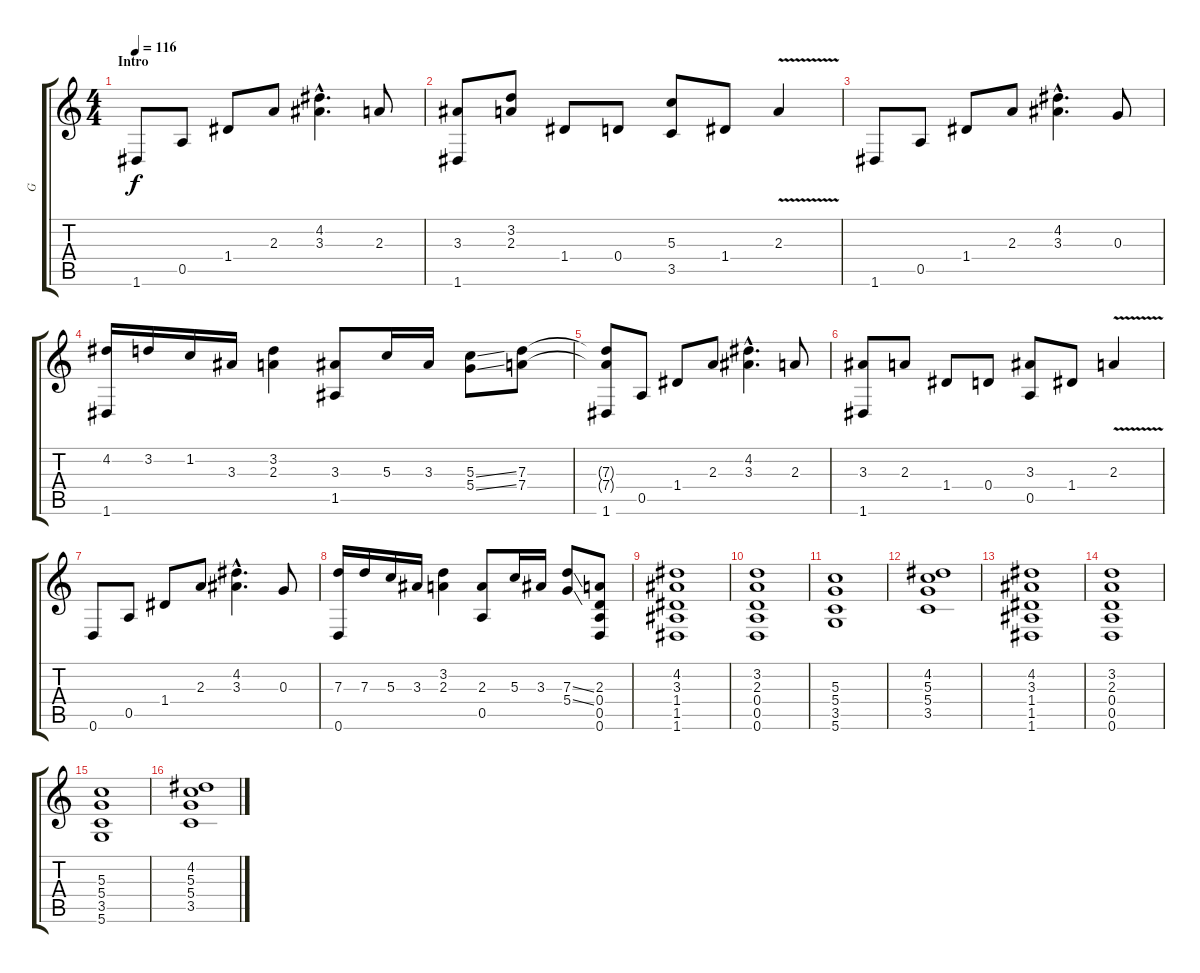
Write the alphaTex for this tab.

\track ("G" "G") {instrument distortionguitar}
\staff {score tabs}
\tuning (E4 B3 G3 D3 A2 D2) {hide}
\ts (4 4)
\section ("" "Intro")
\tempo 116
\clef g2
\ks c
1.6.8{dy f instrument electricguitarclean} 0.5.8 1.4.8 2.3.8 (4.2{hac} 3.3{hac}).4{d} 2.3.8 |
(3.3 1.6).8 (3.2 2.3).8 1.4.8 0.4.8 (5.3 3.5).8 1.4.8 2.3{v}.4 |
1.6.8 0.5.8 1.4.8 2.3.8 (4.2{hac} 3.3{hac}).4{d} 0.3.8 |
(4.2 1.6).16 3.2.16 1.2.16 3.3.16 (3.2 2.3).4 (3.3 1.5).8 5.3.16 3.3.16 (5.3{ss} 5.4{ss}).8 (7.3 7.4).8 |
(7.3{t} 7.4{t} 1.6).8 0.5.8 1.4.8 2.3.8 (4.2{hac} 3.3{hac}).4{d} 2.3.8 |
(3.3 1.6).8 2.3.8 1.4.8 0.4.8 (3.3 0.5).8 1.4.8 2.3{v}.4 |
0.6.8 0.5.8 1.4.8 2.3.8 (4.2{hac} 3.3{hac}).4{d} 0.3.8 |
(7.3 0.6).16 7.3.16 5.3.16 3.3.16 (3.2 2.3).4 (2.3 0.5).8 5.3.16 3.3.16 (7.3{ss} 5.4{ss}).8 (2.3 0.4 0.5 0.6).8 |
(4.2 3.3 1.4 1.5 1.6).1{instrument distortionguitar} |
(3.2 2.3 0.4 0.5 0.6).1 |
(5.3 5.4 3.5 5.6).1 |
(4.2 5.3 5.4 3.5).1 |
(4.2 3.3 1.4 1.5 1.6).1 |
(3.2 2.3 0.4 0.5 0.6).1 |
(5.3 5.4 3.5 5.6).1 |
(4.2 5.3 5.4 3.5).1
